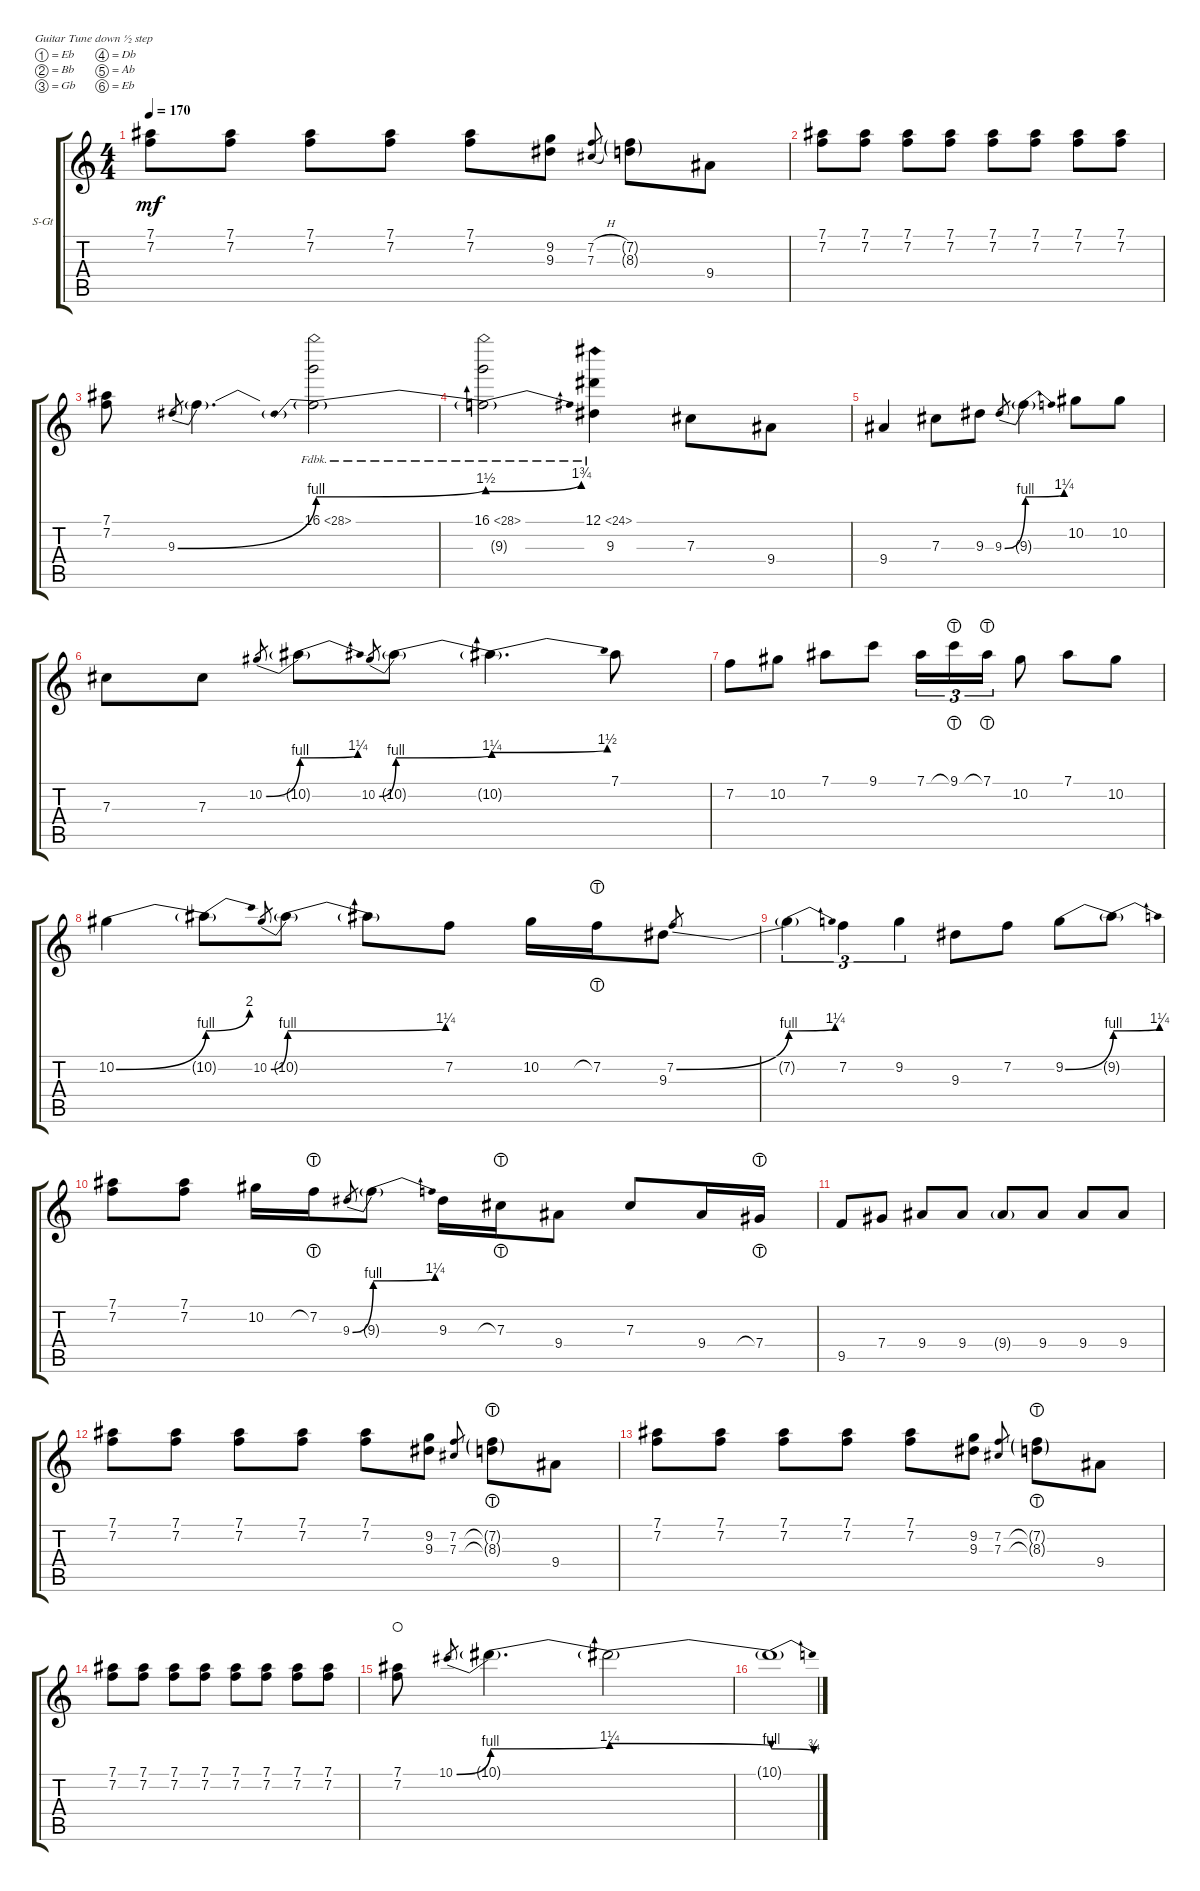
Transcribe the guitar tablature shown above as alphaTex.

\defaultSystemsLayout 4
\bracketExtendMode groupsimilarinstruments
\firstSystemTrackNameOrientation horizontal
\otherSystemsTrackNameOrientation horizontal
\track ("Steel Guitar" "S-Gt") {instrument acousticguitarsteel}
\staff {score tabs}
\tuning (Eb4 Bb3 Gb3 Db3 Ab2 Eb2)
\ts (4 4)
\tempo 170
\clef g2
\ks c
(7.1 7.2).8{dy mf} (7.1 7.2).8 (7.1 7.2).8 (7.1 7.2).8 (7.1 7.2).8 (9.3 9.2).8 (7.2{h} 7.3{h}).8{gr} (8.3{g} 7.2{g}).8 9.4.8 |
(7.1 7.2).8 (7.1 7.2).8 (7.1 7.2).8 (7.1 7.2).8 (7.1 7.2).8 (7.1 7.2).8 (7.1 7.2).8 (7.1 7.2).8 |
(7.2 7.1).8 9.3{be (bend 0 0 15 4)}.8{gr} 9.3{t}.4{d} (9.3{be (prebendbend 0 4 16.8 6) t} 16.1{fh 12}).2 |
(9.3{be (bend 0 5 15.6 7) t} 16.1{fh 12}).2 (9.3 12.1{fh 12}).4 7.3.8 9.4.8 |
9.4.4 7.3.8 9.3.8 9.3{be (bend 0 0 15 4)}.8{gr} 9.3{be (bend 0 4 17.4 5) t}.4 10.2.8 10.2.8 |
7.3.8 7.3.8 10.2{be (bend 0 0 15 4)}.8{gr} 10.2{be (bend 0 4 16.2 5) t}.8 10.2{be (bend 0 0 15 4)}.8{gr} 10.2{be (bend 0 4 16.8 5) t}.8 10.2{be (bend 0 5 15.6 6) t}.4{d} 7.1.8 |
7.2.8 10.2.8 7.1.8 9.1.8 7.1.16{tu (3 2)} 9.1{lht}.16{tu (3 2)} 7.1{lht}.16{tu (3 2)} 10.2.8 7.1.8 10.2.8 |
10.2{be (bend 0 0 15 4)}.4 10.2{be (bend 0 4 15 8) t}.8 10.2{be (bend 0 0 15 4)}.8{gr} 10.2{be (bend 0 4 16.2 5) t}.8 10.2{t}.8 7.2.8 10.2.16 7.2{lht}.16 9.3.8 7.2{be (bend 0 0 15 4)}.8{gr} |
7.2{be (bend 0 4 16.2 5) t}.4{tu (3 2)} 7.2.4{tu (3 2)} 9.2.4{tu (3 2)} 9.3.8 7.2.8 9.2{be (bend 0 0 15 4)}.8 9.2{be (bend 0 4 15.6 5) t}.8 |
(7.2 7.1).8 (7.1 7.2).8 10.2.16 7.2{lht}.16 9.3{be (bend 0 0 15 4)}.8{gr} 9.3{be (bend 0 4 16.2 5) t}.8 9.3.16 7.3{lht}.16 9.4.8 7.3.8 9.4.16 7.4{lht}.16 |
9.5.8 7.4.8 9.4.8 9.4.8 9.4{g}.8 9.4.8 9.4.8 9.4.8 |
(7.2 7.1).8 (7.1 7.2).8 (7.1 7.2).8 (7.1 7.2).8 (7.1 7.2).8 (9.2 9.3).8 (7.3 7.2).8{gr} (7.2{lht g} 8.3{lht g}).8 9.4.8 |
(7.2 7.1).8 (7.1 7.2).8 (7.2 7.1).8 (7.1 7.2).8 (7.1 7.2).8 (9.2 9.3).8 (7.3 7.2).8{gr} (7.2{lht g} 8.3{lht g}).8 9.4.8 |
(7.2 7.1).8 (7.2 7.1).8 (7.2 7.1).8 (7.2 7.1).8 (7.2 7.1).8 (7.2 7.1).8 (7.2 7.1).8 (7.2 7.1).8 |
(7.1 7.2).8{waho} 10.1{be (bend 0 0 14.399999999999999 4)}.8{gr} 10.1{be (bend 0 4 15 5) t}.4{d} 10.1{be (release 0 5 14.399999999999999 4) t}.2 |
10.1{be (release 0 4 0.6 3) t}.1
